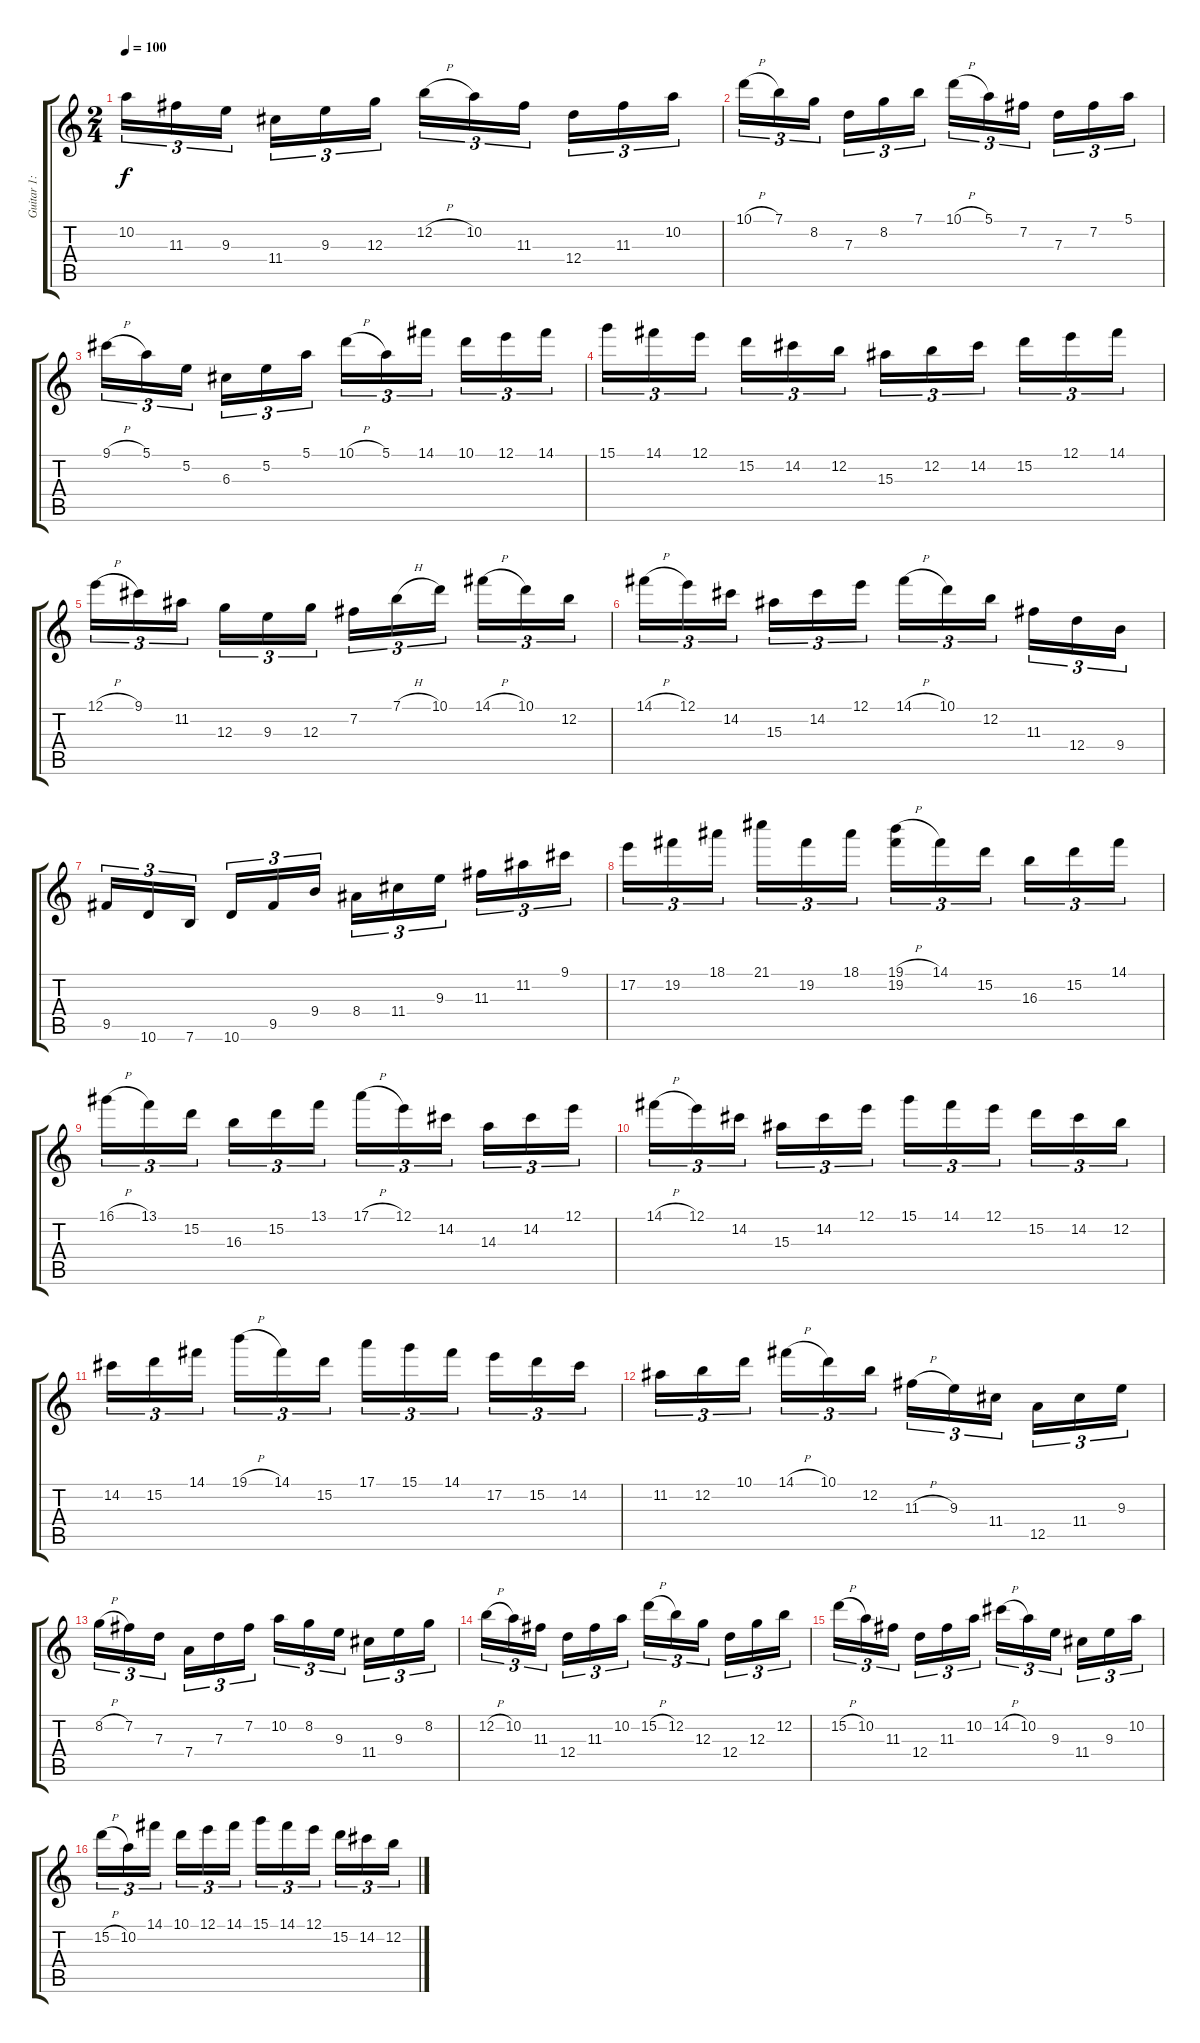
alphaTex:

\track ("Guitar 1: intro/arps" "Guitar 1: ") {instrument electricguitarjazz}
\staff {score tabs}
\tuning (E4 B3 G3 D3 A2 E2) {hide}
\ts (2 4)
\tempo 100
\clef g2
\ks c
10.2.16{tu (3 2) dy f} 11.3.16{tu (3 2)} 9.3.16{tu (3 2) beam splitsecondary} 11.4.16{tu (3 2)} 9.3.16{tu (3 2)} 12.3.16{tu (3 2)} 12.2{h}.16{tu (3 2)} 10.2.16{tu (3 2)} 11.3.16{tu (3 2) beam splitsecondary} 12.4.16{tu (3 2)} 11.3.16{tu (3 2)} 10.2.16{tu (3 2)} |
10.1{h}.16{tu (3 2)} 7.1.16{tu (3 2)} 8.2.16{tu (3 2) beam splitsecondary} 7.3.16{tu (3 2)} 8.2.16{tu (3 2)} 7.1.16{tu (3 2)} 10.1{h}.16{tu (3 2)} 5.1.16{tu (3 2)} 7.2.16{tu (3 2) beam splitsecondary} 7.3.16{tu (3 2)} 7.2.16{tu (3 2)} 5.1.16{tu (3 2)} |
9.1{h}.16{tu (3 2)} 5.1.16{tu (3 2)} 5.2.16{tu (3 2) beam splitsecondary} 6.3.16{tu (3 2)} 5.2.16{tu (3 2)} 5.1.16{tu (3 2)} 10.1{h}.16{tu (3 2)} 5.1.16{tu (3 2)} 14.1.16{tu (3 2) beam splitsecondary} 10.1.16{tu (3 2)} 12.1.16{tu (3 2)} 14.1.16{tu (3 2)} |
15.1.16{tu (3 2)} 14.1.16{tu (3 2)} 12.1.16{tu (3 2) beam splitsecondary} 15.2.16{tu (3 2)} 14.2.16{tu (3 2)} 12.2.16{tu (3 2)} 15.3.16{tu (3 2)} 12.2.16{tu (3 2)} 14.2.16{tu (3 2) beam splitsecondary} 15.2.16{tu (3 2)} 12.1.16{tu (3 2)} 14.1.16{tu (3 2)} |
12.1{h}.16{tu (3 2)} 9.1.16{tu (3 2)} 11.2.16{tu (3 2) beam splitsecondary} 12.3.16{tu (3 2)} 9.3.16{tu (3 2)} 12.3.16{tu (3 2)} 7.2.16{tu (3 2)} 7.1{h}.16{tu (3 2)} 10.1.16{tu (3 2) beam splitsecondary} 14.1{h}.16{tu (3 2)} 10.1.16{tu (3 2)} 12.2.16{tu (3 2)} |
14.1{h}.16{tu (3 2)} 12.1.16{tu (3 2)} 14.2.16{tu (3 2) beam splitsecondary} 15.3.16{tu (3 2)} 14.2.16{tu (3 2)} 12.1.16{tu (3 2)} 14.1{h}.16{tu (3 2)} 10.1.16{tu (3 2)} 12.2.16{tu (3 2) beam splitsecondary} 11.3.16{tu (3 2)} 12.4.16{tu (3 2)} 9.4.16{tu (3 2)} |
9.5.16{tu (3 2)} 10.6.16{tu (3 2)} 7.6.16{tu (3 2) beam splitsecondary} 10.6.16{tu (3 2)} 9.5.16{tu (3 2)} 9.4.16{tu (3 2)} 8.4.16{tu (3 2)} 11.4.16{tu (3 2)} 9.3.16{tu (3 2) beam splitsecondary} 11.3.16{tu (3 2)} 11.2.16{tu (3 2)} 9.1.16{tu (3 2)} |
17.2.16{tu (3 2)} 19.2.16{tu (3 2)} 18.1.16{tu (3 2) beam splitsecondary} 21.1.16{tu (3 2)} 19.2.16{tu (3 2)} 18.1.16{tu (3 2)} (19.1{h} 19.2).16{tu (3 2)} 14.1.16{tu (3 2)} 15.2.16{tu (3 2) beam splitsecondary} 16.3.16{tu (3 2)} 15.2.16{tu (3 2)} 14.1.16{tu (3 2)} |
16.1{h}.16{tu (3 2)} 13.1.16{tu (3 2)} 15.2.16{tu (3 2) beam splitsecondary} 16.3.16{tu (3 2)} 15.2.16{tu (3 2)} 13.1.16{tu (3 2)} 17.1{h}.16{tu (3 2)} 12.1.16{tu (3 2)} 14.2.16{tu (3 2) beam splitsecondary} 14.3.16{tu (3 2)} 14.2.16{tu (3 2)} 12.1.16{tu (3 2)} |
14.1{h}.16{tu (3 2)} 12.1.16{tu (3 2)} 14.2.16{tu (3 2) beam splitsecondary} 15.3.16{tu (3 2)} 14.2.16{tu (3 2)} 12.1.16{tu (3 2)} 15.1.16{tu (3 2)} 14.1.16{tu (3 2)} 12.1.16{tu (3 2) beam splitsecondary} 15.2.16{tu (3 2)} 14.2.16{tu (3 2)} 12.2.16{tu (3 2)} |
14.2.16{tu (3 2)} 15.2.16{tu (3 2)} 14.1.16{tu (3 2) beam splitsecondary} 19.1{h}.16{tu (3 2)} 14.1.16{tu (3 2)} 15.2.16{tu (3 2)} 17.1.16{tu (3 2)} 15.1.16{tu (3 2)} 14.1.16{tu (3 2) beam splitsecondary} 17.2.16{tu (3 2)} 15.2.16{tu (3 2)} 14.2.16{tu (3 2)} |
11.2.16{tu (3 2)} 12.2.16{tu (3 2)} 10.1.16{tu (3 2) beam splitsecondary} 14.1{h}.16{tu (3 2)} 10.1.16{tu (3 2)} 12.2.16{tu (3 2)} 11.3{h}.16{tu (3 2)} 9.3.16{tu (3 2)} 11.4.16{tu (3 2) beam splitsecondary} 12.5.16{tu (3 2)} 11.4.16{tu (3 2)} 9.3.16{tu (3 2)} |
8.2{h}.16{tu (3 2)} 7.2.16{tu (3 2)} 7.3.16{tu (3 2) beam splitsecondary} 7.4.16{tu (3 2)} 7.3.16{tu (3 2)} 7.2.16{tu (3 2)} 10.2.16{tu (3 2)} 8.2.16{tu (3 2)} 9.3.16{tu (3 2) beam splitsecondary} 11.4.16{tu (3 2)} 9.3.16{tu (3 2)} 8.2.16{tu (3 2)} |
12.2{h}.16{tu (3 2)} 10.2.16{tu (3 2)} 11.3.16{tu (3 2) beam splitsecondary} 12.4.16{tu (3 2)} 11.3.16{tu (3 2)} 10.2.16{tu (3 2)} 15.2{h}.16{tu (3 2)} 12.2.16{tu (3 2)} 12.3.16{tu (3 2) beam splitsecondary} 12.4.16{tu (3 2)} 12.3.16{tu (3 2)} 12.2.16{tu (3 2)} |
15.2{h}.16{tu (3 2)} 10.2.16{tu (3 2)} 11.3.16{tu (3 2) beam splitsecondary} 12.4.16{tu (3 2)} 11.3.16{tu (3 2)} 10.2.16{tu (3 2)} 14.2{h}.16{tu (3 2)} 10.2.16{tu (3 2)} 9.3.16{tu (3 2) beam splitsecondary} 11.4.16{tu (3 2)} 9.3.16{tu (3 2)} 10.2.16{tu (3 2)} |
15.2{h}.16{tu (3 2)} 10.2.16{tu (3 2)} 14.1.16{tu (3 2) beam splitsecondary} 10.1.16{tu (3 2)} 12.1.16{tu (3 2)} 14.1.16{tu (3 2)} 15.1.16{tu (3 2)} 14.1.16{tu (3 2)} 12.1.16{tu (3 2) beam splitsecondary} 15.2.16{tu (3 2)} 14.2.16{tu (3 2)} 12.2.16{tu (3 2)}
